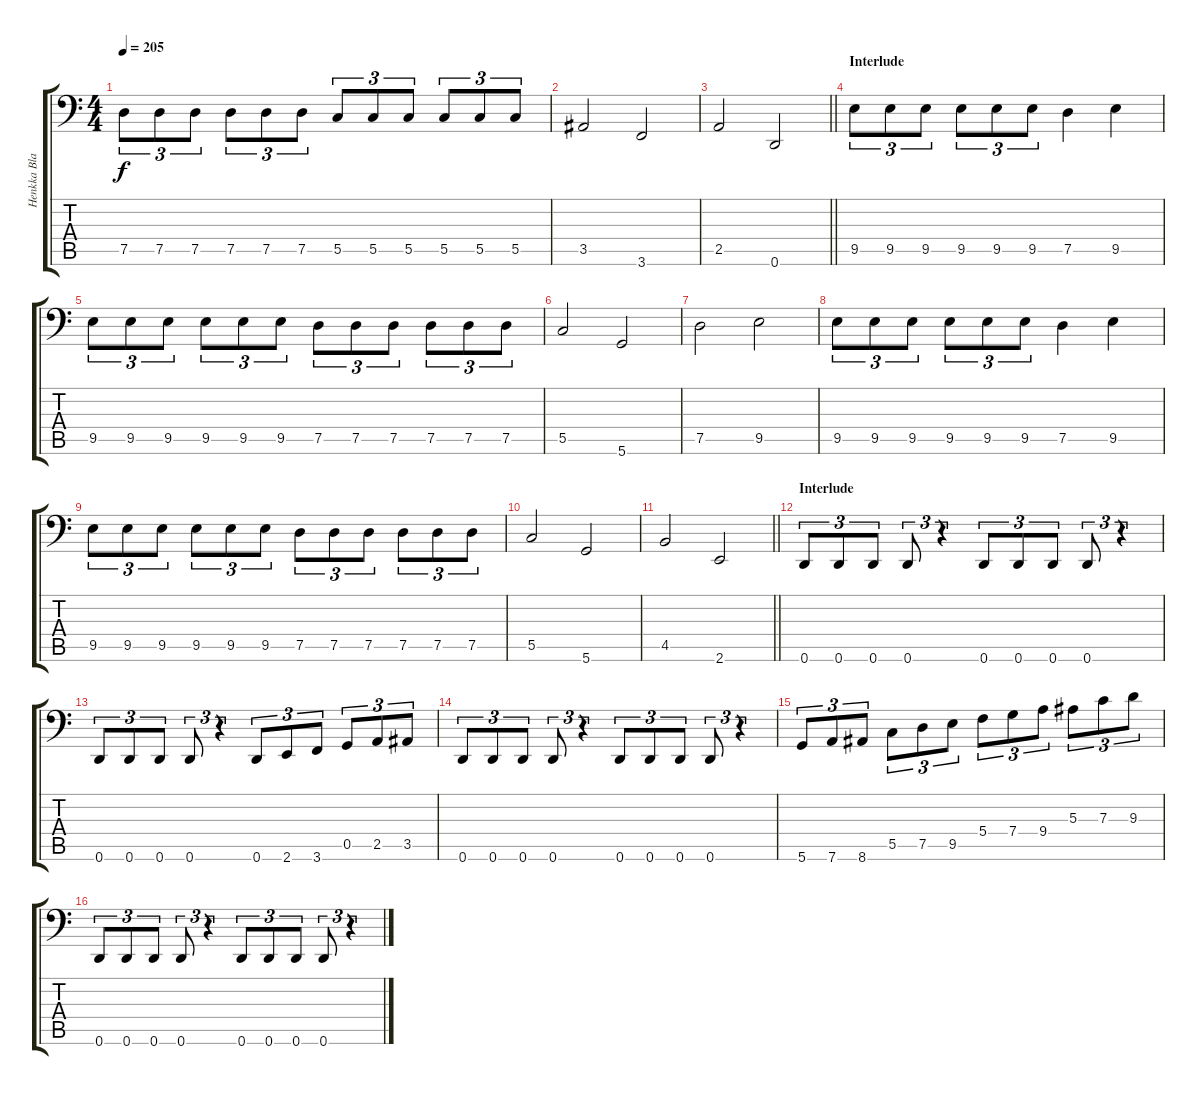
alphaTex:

\track ("Henkka Blacksmith" "Henkka Bla") {instrument electricbasspick}
\staff {score tabs}
\tuning (D3 A2 F2 C2 G1 D1) {hide}
\ts (4 4)
\tempo 205
\clef f4
\ks c
7.5.8{tu (3 2) dy f} 7.5.8{tu (3 2)} 7.5.8{tu (3 2)} 7.5.8{tu (3 2)} 7.5.8{tu (3 2)} 7.5.8{tu (3 2)} 5.5.8{tu (3 2)} 5.5.8{tu (3 2)} 5.5.8{tu (3 2)} 5.5.8{tu (3 2)} 5.5.8{tu (3 2)} 5.5.8{tu (3 2)} |
3.5.2 3.6.2 |
\barLineRight lightlight
2.5.2 0.6.2 |
\section ("" "Interlude")
9.5.8{tu (3 2)} 9.5.8{tu (3 2)} 9.5.8{tu (3 2)} 9.5.8{tu (3 2)} 9.5.8{tu (3 2)} 9.5.8{tu (3 2)} 7.5.4 9.5.4 |
9.5.8{tu (3 2)} 9.5.8{tu (3 2)} 9.5.8{tu (3 2)} 9.5.8{tu (3 2)} 9.5.8{tu (3 2)} 9.5.8{tu (3 2)} 7.5.8{tu (3 2)} 7.5.8{tu (3 2)} 7.5.8{tu (3 2)} 7.5.8{tu (3 2)} 7.5.8{tu (3 2)} 7.5.8{tu (3 2)} |
5.5.2 5.6.2 |
7.5.2 9.5.2 |
9.5.8{tu (3 2)} 9.5.8{tu (3 2)} 9.5.8{tu (3 2)} 9.5.8{tu (3 2)} 9.5.8{tu (3 2)} 9.5.8{tu (3 2)} 7.5.4 9.5.4 |
9.5.8{tu (3 2)} 9.5.8{tu (3 2)} 9.5.8{tu (3 2)} 9.5.8{tu (3 2)} 9.5.8{tu (3 2)} 9.5.8{tu (3 2)} 7.5.8{tu (3 2)} 7.5.8{tu (3 2)} 7.5.8{tu (3 2)} 7.5.8{tu (3 2)} 7.5.8{tu (3 2)} 7.5.8{tu (3 2)} |
5.5.2 5.6.2 |
\barLineRight lightlight
4.5.2 2.6.2 |
\section ("" "Interlude")
0.6.8{tu (3 2)} 0.6.8{tu (3 2)} 0.6.8{tu (3 2)} 0.6.8{tu (3 2)} r.4{tu (3 2)} 0.6.8{tu (3 2)} 0.6.8{tu (3 2)} 0.6.8{tu (3 2)} 0.6.8{tu (3 2)} r.4{tu (3 2)} |
0.6.8{tu (3 2)} 0.6.8{tu (3 2)} 0.6.8{tu (3 2)} 0.6.8{tu (3 2)} r.4{tu (3 2)} 0.6.8{tu (3 2)} 2.6.8{tu (3 2)} 3.6.8{tu (3 2)} 0.5.8{tu (3 2)} 2.5.8{tu (3 2)} 3.5.8{tu (3 2)} |
0.6.8{tu (3 2)} 0.6.8{tu (3 2)} 0.6.8{tu (3 2)} 0.6.8{tu (3 2)} r.4{tu (3 2)} 0.6.8{tu (3 2)} 0.6.8{tu (3 2)} 0.6.8{tu (3 2)} 0.6.8{tu (3 2)} r.4{tu (3 2)} |
5.6.8{tu (3 2)} 7.6.8{tu (3 2)} 8.6.8{tu (3 2)} 5.5.8{tu (3 2)} 7.5.8{tu (3 2)} 9.5.8{tu (3 2)} 5.4.8{tu (3 2)} 7.4.8{tu (3 2)} 9.4.8{tu (3 2)} 5.3.8{tu (3 2)} 7.3.8{tu (3 2)} 9.3.8{tu (3 2)} |
0.6.8{tu (3 2)} 0.6.8{tu (3 2)} 0.6.8{tu (3 2)} 0.6.8{tu (3 2)} r.4{tu (3 2)} 0.6.8{tu (3 2)} 0.6.8{tu (3 2)} 0.6.8{tu (3 2)} 0.6.8{tu (3 2)} r.4{tu (3 2)}
